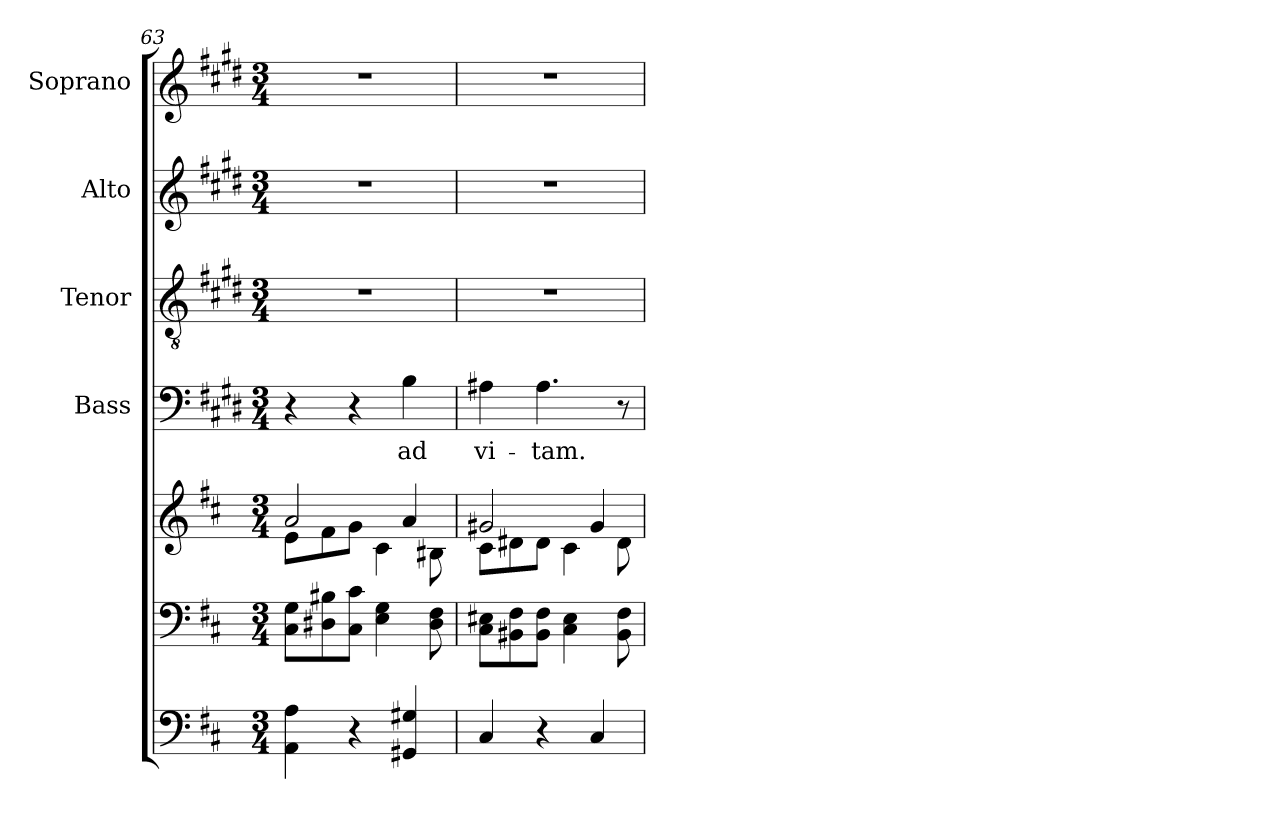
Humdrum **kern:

**kern	**kern	**kern	**kern	**text	**kern	**kern	**kern
*part6	*part5	*part5	*part4	*part4	*part3	*part2	*part1
*staff7	*staff6	*staff5	*staff4	*staff4	*staff3	*staff2	*staff1
*	*	*	*I"Bass	*	*I"Tenor	*I"Alto	*I"Soprano
*	*	*	*I'B	*	*I'T	*I'A	*I'S
*clefF4	*clefF4	*clefG2	*clefF4	*	*clefGv2	*clefG2	*clefG2
*	*	*	*ITrd1c2	*	*ITrd1c2	*ITrd1c2	*ITrd1c2
*k[f#c#]	*k[f#c#]	*k[f#c#]	*k[f#c#]	*	*k[f#c#]	*k[f#c#]	*k[f#c#]
*D:	*D:	*D:	*D:	*	*D:	*D:	*D:
*M3/4	*M3/4	*M3/4	*M3/4	*	*M3/4	*M3/4	*M3/4
=63	=63	=63	=63	=63	=63	=63	=63
*	*	*^	*	*	*	*	*
4AA\ 4A\	8C#\ 8G\L	2a/	8e\L	4r	.	2.r	2.r	2.r
.	8D#X\ 8B#X\	.	8f#\	.	.	.	.	.
4r	8C#\ 8c#\J	.	8g\J	4r	.	.	.	.
.	4E\ 4G\	.	4c#\	.	.	.	.	.
4GG#X/ 4G#X/	.	4a/	.	4A\	ad	.	.	.
.	8D#\ 8F#\	.	8B#X\	.	.	.	.	.
=64	=64	=64	=64	=64	=64	=64	=64	=64
4C#/	8C#\ 8E#X\L	2g#X/	8c#\L	4G#X\	vi-	2.r	2.r	2.r
.	8BB#X\ 8F#\	.	8d#X\	.	.	.	.	.
4r	8BB#\ 8F#\J	.	8d#\J	4.G#\	-tam.	.	.	.
.	4C#\ 4E#\	.	4c#\	.	.	.	.	.
4C#/	.	4g#/	.	.	.	.	.	.
.	8BB#\ 8F#\	.	8d#\	8r	.	.	.	.
*	*	*v	*v	*	*	*	*	*
=	=	=	=	=	=	=	=
*-	*-	*-	*-	*-	*-	*-	*-
